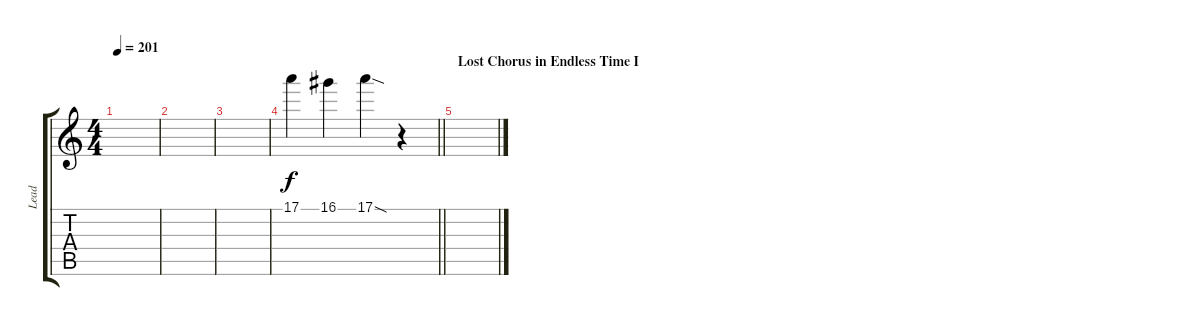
\track ("Lead" "Lead") {instrument overdrivenguitar}
\staff {score tabs}
\tuning (E4 B3 G3 D3 A2 E2) {hide}
\ts (4 4)
\tempo 201
\clef g2
\ks c
|
|
|
\barLineRight lightlight
17.1.4 16.1.4 17.1{sod}.4 r.4 |
\section ("" "Lost Chorus in Endless Time I")
